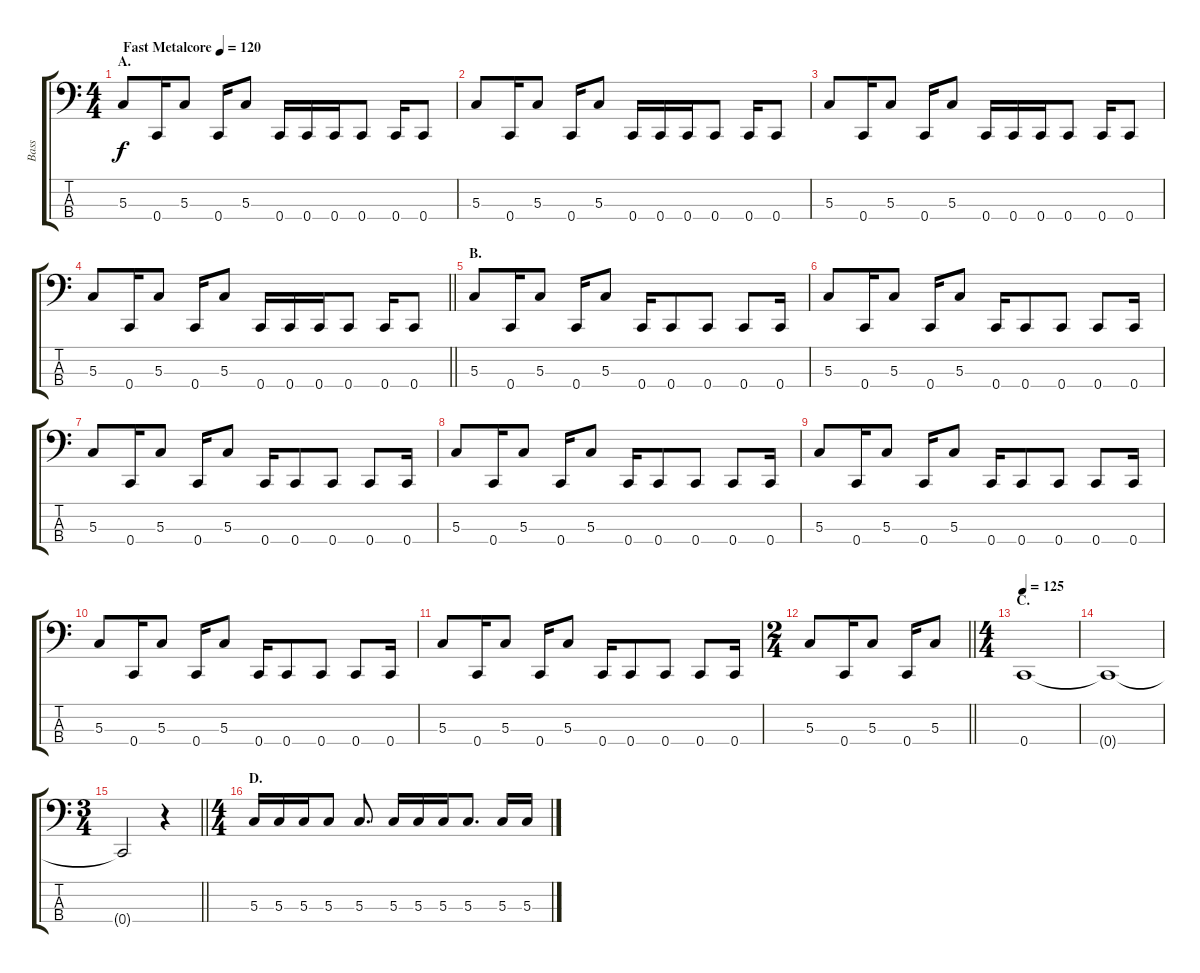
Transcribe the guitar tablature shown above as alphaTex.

\track ("Bass" "Bass") {instrument electricbasspick}
\staff {score tabs}
\tuning (F2 C2 G1 C1) {hide}
\ts (4 4)
\section ("" "A.")
\tempo (120 "Fast Metalcore")
\clef f4
\ks c
5.3.8{dy f instrument electricbasspick} 0.4.16 5.3.8 0.4.16 5.3.8 0.4.16 0.4.16 0.4.16 0.4.8 0.4.16 0.4.8 |
5.3.8 0.4.16 5.3.8 0.4.16 5.3.8 0.4.16 0.4.16 0.4.16 0.4.8 0.4.16 0.4.8 |
5.3.8 0.4.16 5.3.8 0.4.16 5.3.8 0.4.16 0.4.16 0.4.16 0.4.8 0.4.16 0.4.8 |
\barLineRight lightlight
5.3.8 0.4.16 5.3.8 0.4.16 5.3.8 0.4.16 0.4.16 0.4.16 0.4.8 0.4.16 0.4.8 |
\section ("" "B.")
5.3.8 0.4.16 5.3.8 0.4.16 5.3.8 0.4.16 0.4.8 0.4.8 0.4.8 0.4.16 |
5.3.8 0.4.16 5.3.8 0.4.16 5.3.8 0.4.16 0.4.8 0.4.8 0.4.8 0.4.16 |
5.3.8 0.4.16 5.3.8 0.4.16 5.3.8 0.4.16 0.4.8 0.4.8 0.4.8 0.4.16 |
5.3.8 0.4.16 5.3.8 0.4.16 5.3.8 0.4.16 0.4.8 0.4.8 0.4.8 0.4.16 |
5.3.8 0.4.16 5.3.8 0.4.16 5.3.8 0.4.16 0.4.8 0.4.8 0.4.8 0.4.16 |
5.3.8 0.4.16 5.3.8 0.4.16 5.3.8 0.4.16 0.4.8 0.4.8 0.4.8 0.4.16 |
5.3.8 0.4.16 5.3.8 0.4.16 5.3.8 0.4.16 0.4.8 0.4.8 0.4.8 0.4.16 |
\ts (2 4)
\barLineRight lightlight
5.3.8 0.4.16 5.3.8 0.4.16 5.3.8 |
\ts (4 4)
\section ("" "C.")
\tempo 125
0.4.1 |
0.4{t}.1 |
\ts (3 4)
\barLineRight lightlight
0.4{t}.2 r.4 |
\ts (4 4)
\section ("" "D.")
5.3.16 5.3.16 5.3.16 5.3.8 5.3.8{d} 5.3.16 5.3.16 5.3.16 5.3.8{d} 5.3.16 5.3.16
